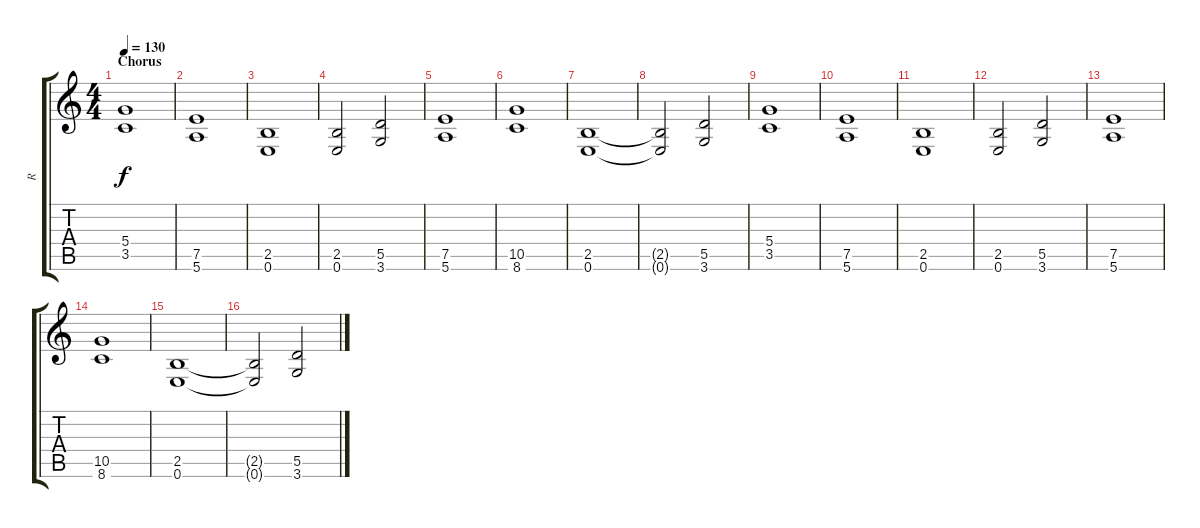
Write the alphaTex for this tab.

\track ("R" "R") {instrument distortionguitar}
\staff {score tabs}
\tuning (E4 B3 G3 D3 A2 E2) {hide}
\ts (4 4)
\section ("" "Chorus")
\tempo 130
\clef g2
\ks c
(5.4 3.5).1{dy f instrument distortionguitar} |
(7.5 5.6).1 |
(2.5 0.6).1 |
(2.5 0.6).2 (5.5 3.6).2 |
(7.5 5.6).1 |
(10.5 8.6).1 |
(2.5 0.6).1 |
(2.5{t} 0.6{t}).2 (5.5 3.6).2 |
(5.4 3.5).1 |
(7.5 5.6).1 |
(2.5 0.6).1 |
(2.5 0.6).2 (5.5 3.6).2 |
(7.5 5.6).1 |
(10.5 8.6).1 |
(2.5 0.6).1 |
(2.5{t} 0.6{t}).2 (5.5 3.6).2
